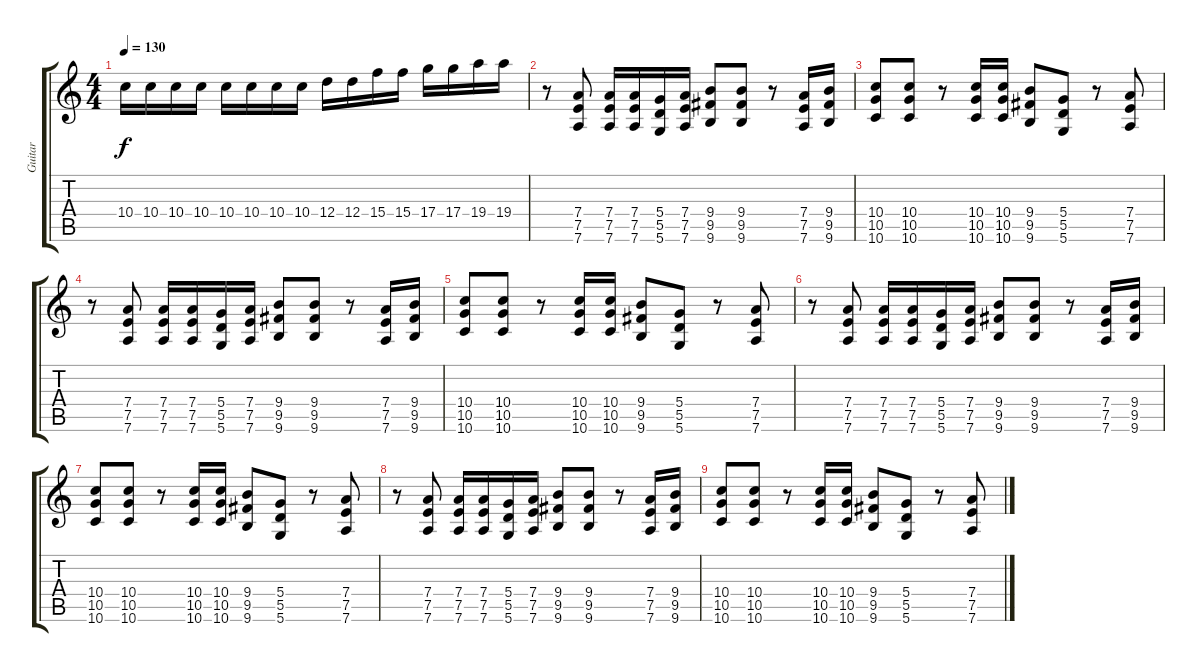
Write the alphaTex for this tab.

\track ("Guitar" "Guitar") {instrument distortionguitar}
\staff {score tabs}
\tuning (E4 B3 G3 D3 A2 D2) {hide}
\ts (4 4)
\tempo 130
\clef g2
\ks c
10.4.16{dy f} 10.4.16 10.4.16 10.4.16 10.4.16 10.4.16 10.4.16 10.4.16 12.4.16 12.4.16 15.4.16 15.4.16 17.4.16 17.4.16 19.4.16 19.4.16 |
r.8 (7.4 7.5 7.6).8 (7.4 7.5 7.6).16 (7.4 7.5 7.6).16 (5.4 5.5 5.6).16 (7.4 7.5 7.6).16 (9.4 9.5 9.6).8 (9.4 9.5 9.6).8 r.8 (7.4 7.5 7.6).16 (9.4 9.5 9.6).16 |
(10.4 10.5 10.6).8 (10.4 10.5 10.6).8 r.8 (10.4 10.5 10.6).16 (10.4 10.5 10.6).16 (9.4 9.5 9.6).8 (5.4 5.5 5.6).8 r.8 (7.4 7.5 7.6).8 |
r.8 (7.4 7.5 7.6).8 (7.4 7.5 7.6).16 (7.4 7.5 7.6).16 (5.4 5.5 5.6).16 (7.4 7.5 7.6).16 (9.4 9.5 9.6).8 (9.4 9.5 9.6).8 r.8 (7.4 7.5 7.6).16 (9.4 9.5 9.6).16 |
(10.4 10.5 10.6).8 (10.4 10.5 10.6).8 r.8 (10.4 10.5 10.6).16 (10.4 10.5 10.6).16 (9.4 9.5 9.6).8 (5.4 5.5 5.6).8 r.8 (7.4 7.5 7.6).8 |
r.8 (7.4 7.5 7.6).8 (7.4 7.5 7.6).16 (7.4 7.5 7.6).16 (5.4 5.5 5.6).16 (7.4 7.5 7.6).16 (9.4 9.5 9.6).8 (9.4 9.5 9.6).8 r.8 (7.4 7.5 7.6).16 (9.4 9.5 9.6).16 |
(10.4 10.5 10.6).8 (10.4 10.5 10.6).8 r.8 (10.4 10.5 10.6).16 (10.4 10.5 10.6).16 (9.4 9.5 9.6).8 (5.4 5.5 5.6).8 r.8 (7.4 7.5 7.6).8 |
r.8 (7.4 7.5 7.6).8 (7.4 7.5 7.6).16 (7.4 7.5 7.6).16 (5.4 5.5 5.6).16 (7.4 7.5 7.6).16 (9.4 9.5 9.6).8 (9.4 9.5 9.6).8 r.8 (7.4 7.5 7.6).16 (9.4 9.5 9.6).16 |
(10.4 10.5 10.6).8 (10.4 10.5 10.6).8 r.8 (10.4 10.5 10.6).16 (10.4 10.5 10.6).16 (9.4 9.5 9.6).8 (5.4 5.5 5.6).8 r.8 (7.4 7.5 7.6).8
